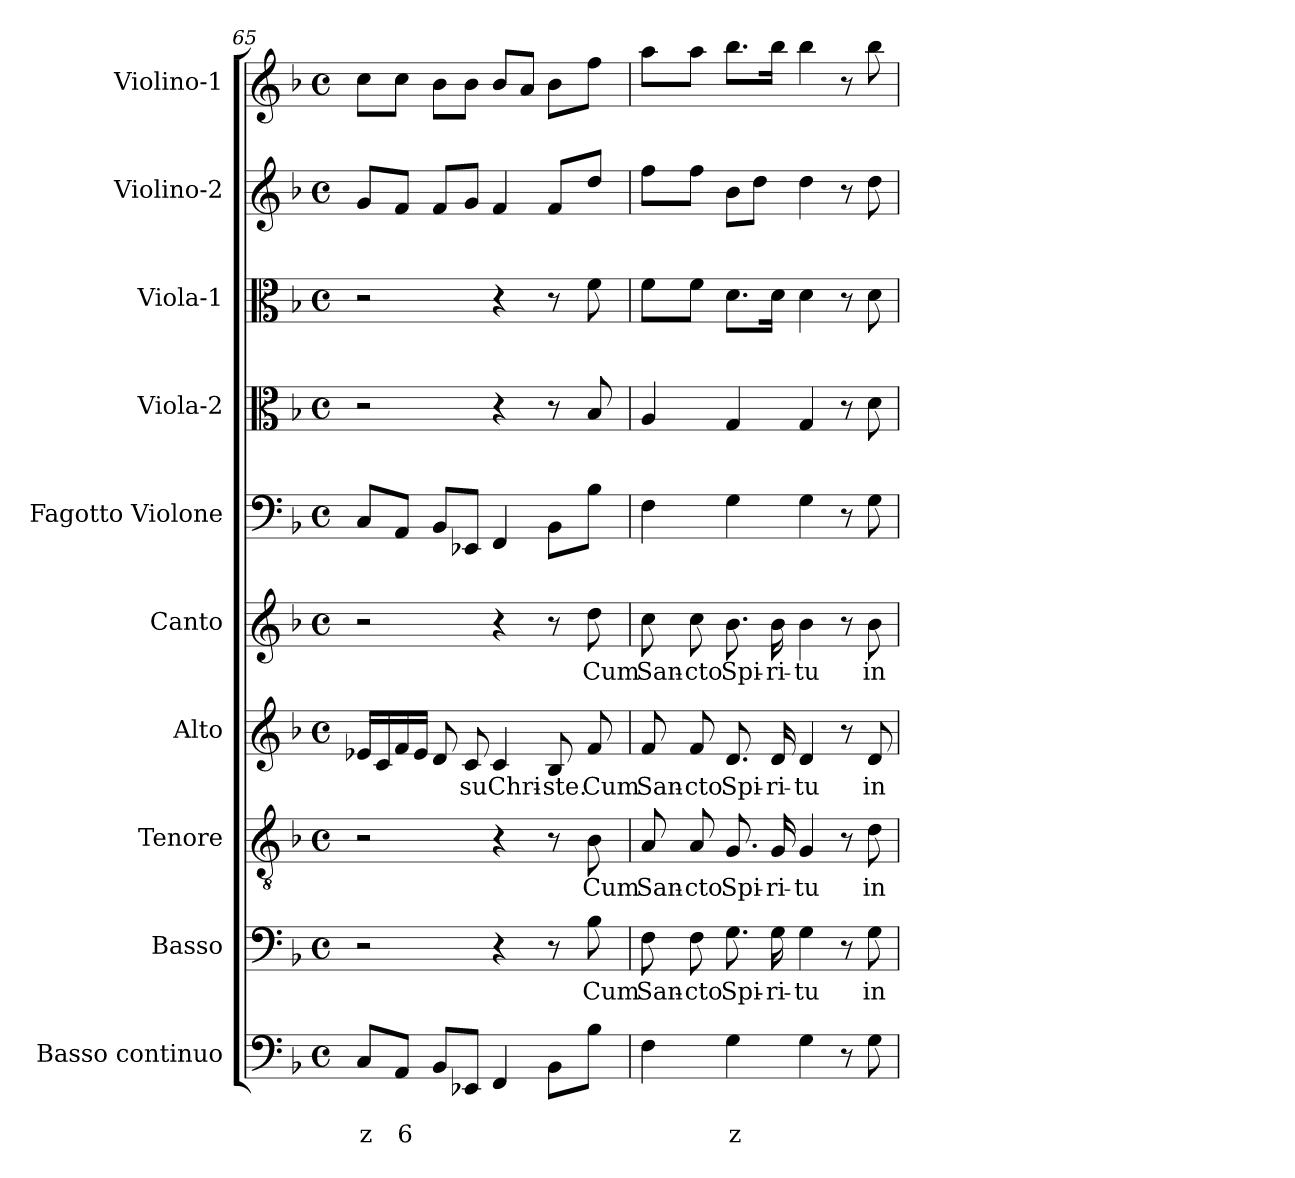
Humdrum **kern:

**kern	**text	**text	**kern	**text	**kern	**text	**kern	**text	**kern	**text	**kern	**kern	**kern	**kern	**kern
*part10	*part10	*part10	*part9	*part9	*part8	*part8	*part7	*part7	*part6	*part6	*part5	*part4	*part3	*part2	*part1
*staff10	*staff10	*staff10	*staff9	*staff9	*staff8	*staff8	*staff7	*staff7	*staff6	*staff6	*staff5	*staff4	*staff3	*staff2	*staff1
*I"Basso continuo	*	*	*I"Basso	*	*I"Tenore	*	*I"Alto	*	*I"Canto	*	*I"Fagotto Violone	*I"Viola-2	*I"Viola-1	*I"Violino-2	*I"Violino-1
*clefF4	*	*	*clefF4	*	*clefGv2	*	*clefG2	*	*clefG2	*	*clefF4	*clefC3	*clefC3	*clefG2	*clefG2
*k[b-]	*	*	*k[b-]	*	*k[b-]	*	*k[b-]	*	*k[b-]	*	*k[b-]	*k[b-]	*k[b-]	*k[b-]	*k[b-]
*F:	*	*	*F:	*	*F:	*	*F:	*	*F:	*	*F:	*F:	*F:	*F:	*F:
*M4/4	*	*	*M4/4	*	*M4/4	*	*M4/4	*	*M4/4	*	*M4/4	*M4/4	*M4/4	*M4/4	*M4/4
*met(c)	*	*	*met(c)	*	*met(c)	*	*met(c)	*	*met(c)	*	*met(c)	*met(c)	*met(c)	*met(c)	*met(c)
=65	=65	=65	=65	=65	=65	=65	=65	=65	=65	=65	=65	=65	=65	=65	=65
!	!	!LO:LY:b	!	!	!	!	!	!	!	!	!	!	!	!	!
8C/L	.	z	2r	.	2r	.	16e-X/LL	.	2r	.	8C/L	2r	2r	8g/L	8cc\L
.	.	.	.	.	.	.	16c/	.	.	.	.	.	.	.	.
!	!	!LO:LY:b	!	!	!	!	!	!	!	!	!	!	!	!	!
8AA/J	.	6	.	.	.	.	16f/	.	.	.	8AA/J	.	.	8f/J	8cc\J
.	.	.	.	.	.	.	16e-/JJ	.	.	.	.	.	.	.	.
8BB-/L	.	.	.	.	.	.	8d/	.	.	.	8BB-/L	.	.	8f/L	8b-\L
!	!	!	!	!	!	!	!	!LO:LY:b	!	!	!	!	!	!	!
8EE-X/J	.	.	.	.	.	.	8c/	-su	.	.	8EE-X/J	.	.	8g/J	8b-\J
!	!	!	!	!	!	!	!	!LO:LY:b	!	!	!	!	!	!	!
4FF/	.	.	4r	.	4r	.	4c/	Chri-	4r	.	4FF/	4r	4r	4f/	8b-/L
.	.	.	.	.	.	.	.	.	.	.	.	.	.	.	8a/J
!	!	!	!	!	!	!	!	!LO:LY:b	!	!	!	!	!	!	!
8BB-\L	.	.	8r	.	8r	.	8B-/	-ste.	8r	.	8BB-\L	8r	8r	8f/L	8b-\L
!	!	!	!	!LO:LY:b	!	!	!	!	!	!	!	!	!	!	!
!	!	!	!	!	!	!LO:LY:b	!	!	!	!	!	!	!	!	!
!	!	!	!	!	!	!	!	!LO:LY:b	!	!	!	!	!	!	!
!	!	!	!	!	!	!	!	!	!	!LO:LY:b	!	!	!	!	!
8B-\J	.	.	8B-\	Cum	8B-\	Cum	8f/	Cum	8dd\	Cum	8B-\J	8B-/	8f\	8dd/J	8ff\J
!!LO:PB:g=z
=66	=66	=66	=66	=66	=66	=66	=66	=66	=66	=66	=66	=66	=66	=66	=66
!	!	!	!	!LO:LY:b	!	!	!	!	!	!	!	!	!	!	!
!	!	!	!	!	!	!LO:LY:b	!	!	!	!	!	!	!	!	!
!	!	!	!	!	!	!	!	!LO:LY:b	!	!	!	!	!	!	!
!	!	!	!	!	!	!	!	!	!	!LO:LY:b	!	!	!	!	!
4F\	.	.	8F\	San-	8A/	San-	8f/	San-	8cc\	San-	4F\	4A/	8f\L	8ff\L	8aa\L
!	!	!	!	!LO:LY:b	!	!	!	!	!	!	!	!	!	!	!
!	!	!	!	!	!	!LO:LY:b	!	!	!	!	!	!	!	!	!
!	!	!	!	!	!	!	!	!LO:LY:b	!	!	!	!	!	!	!
!	!	!	!	!	!	!	!	!	!	!LO:LY:b	!	!	!	!	!
.	.	.	8F\	-cto	8A/	-cto	8f/	-cto	8cc\	-cto	.	.	8f\J	8ff\J	8aa\J
!	!	!LO:LY:b	!	!	!	!	!	!	!	!	!	!	!	!	!
!	!	!	!	!LO:LY:b	!	!	!	!	!	!	!	!	!	!	!
!	!	!	!	!	!	!LO:LY:b	!	!	!	!	!	!	!	!	!
!	!	!	!	!	!	!	!	!LO:LY:b	!	!	!	!	!	!	!
!	!	!	!	!	!	!	!	!	!	!LO:LY:b	!	!	!	!	!
4G\	.	z	8.G\	Spi-	8.G/	Spi-	8.d/	Spi-	8.b-\	Spi-	4G\	4G/	8.d\L	8b-\L	8.bb-\L
.	.	.	.	.	.	.	.	.	.	.	.	.	.	8dd\J	.
!	!	!	!	!LO:LY:b	!	!	!	!	!	!	!	!	!	!	!
!	!	!	!	!	!	!LO:LY:b	!	!	!	!	!	!	!	!	!
!	!	!	!	!	!	!	!	!LO:LY:b	!	!	!	!	!	!	!
!	!	!	!	!	!	!	!	!	!	!LO:LY:b	!	!	!	!	!
.	.	.	16G\	-ri-	16G/	-ri-	16d/	-ri-	16b-\	-ri-	.	.	16d\Jk	.	16bb-\Jk
!	!	!	!	!LO:LY:b	!	!	!	!	!	!	!	!	!	!	!
!	!	!	!	!	!	!LO:LY:b	!	!	!	!	!	!	!	!	!
!	!	!	!	!	!	!	!	!LO:LY:b	!	!	!	!	!	!	!
!	!	!	!	!	!	!	!	!	!	!LO:LY:b	!	!	!	!	!
4G\	.	.	4G\	-tu	4G/	-tu	4d/	-tu	4b-\	-tu	4G\	4G/	4d\	4dd\	4bb-\
8r	.	.	8r	.	8r	.	8r	.	8r	.	8r	8r	8r	8r	8r
!	!	!	!	!LO:LY:b	!	!	!	!	!	!	!	!	!	!	!
!	!	!	!	!	!	!LO:LY:b	!	!	!	!	!	!	!	!	!
!	!	!	!	!	!	!	!	!LO:LY:b	!	!	!	!	!	!	!
!	!	!	!	!	!	!	!	!	!	!LO:LY:b	!	!	!	!	!
8G\	.	.	8G\	in	8d\	in	8d/	in	8b-\	in	8G\	8d\	8d\	8dd\	8bb-\
=	=	=	=	=	=	=	=	=	=	=	=	=	=	=	=
*-	*-	*-	*-	*-	*-	*-	*-	*-	*-	*-	*-	*-	*-	*-	*-
